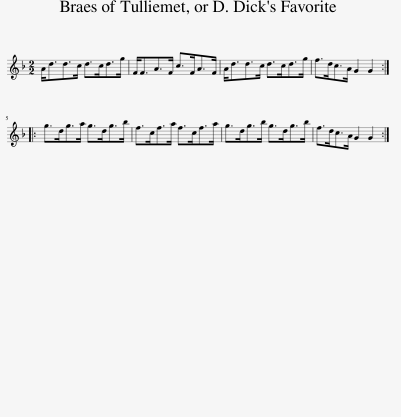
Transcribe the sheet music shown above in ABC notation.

X:1
L:1/8
M:2/2
I:linebreak $
K:F
V:1 treble
V:1
 A<dd>c d>cd>g | F<FA>F c>FA>F | A<dd>c d>cd>g | f>dc>A G2 G2 ::$ g>dg>a g>dg>b | %5
 f>cf>a f>cf>a | g>dg>b g>dg>b | f>dc>A G2 G2 :| %8
